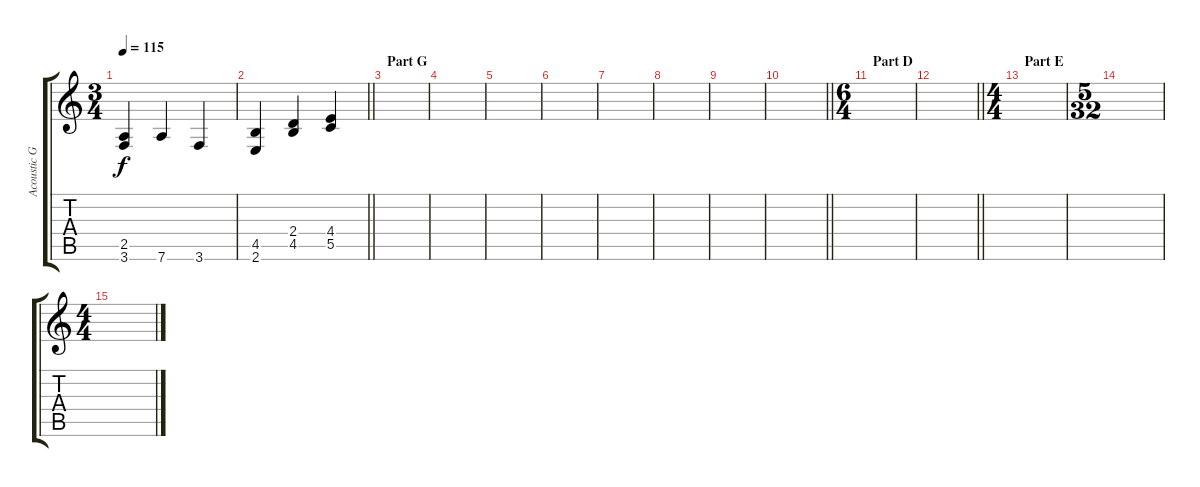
\track ("Acoustic Guitar 2" "Acoustic G") {instrument acousticguitarsteel}
\staff {score tabs}
\tuning (D4 A3 F3 C3 G2 D2) {hide}
\ts (3 4)
\tempo 115
\clef g2
\ks c
(2.5 3.6).4{dy f} 7.6.4 3.6.4 |
\barLineRight lightlight
(4.5 2.6).4 (2.4 4.5).4 (4.4 5.5).4 |
\section ("" "Part G")
|
|
|
|
|
|
|
\barLineRight lightlight
|
\ts (6 4)
\section ("" "Part D")
|
\barLineRight lightlight
|
\ts (4 4)
\section ("" "Part E")
|
\ts (5 32)
|
\ts (4 4)
